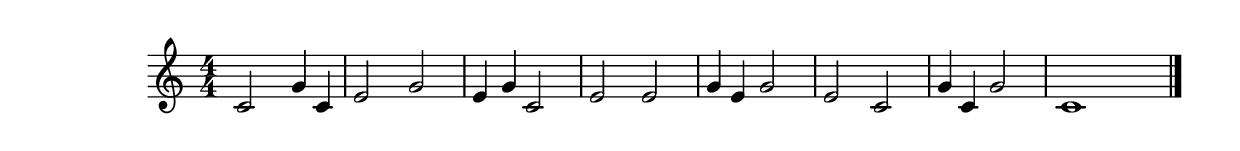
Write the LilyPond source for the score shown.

\version "2.20.0"
\header {
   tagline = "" % removed
 }
\score {
 {
  \relative c'{\numericTimeSignature c2 g'4 c, e2 g e4 g c,2 e e g4 e g2 e2 c g'4 c, g'2 c,1 \bar "|."}
}
\layout {
  \context {
      \Score 
      proportionalNotationDuration =  #(ly:make-moment 1/5)
 }
 }
\midi {\tempo 4 = 60}
}
